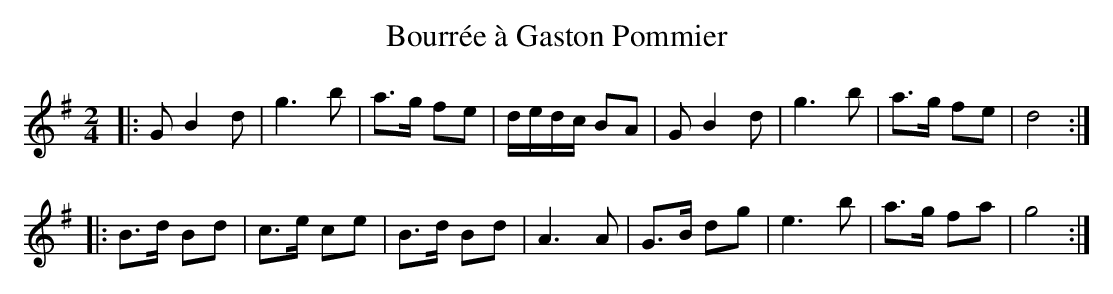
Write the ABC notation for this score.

X:1
T: Bourr\'ee \`a Gaston Pommier
M: 2/4
L: 1/8
K: G
|:\
G B2 d | g3 b | a>g fe | d/e/d/c/ BA |\
G B2 d | g3 b | a>g fe | d4 :|
|:\
B>d Bd | c>e ce | B>d Bd | A3 A |\
G>B dg | e3 b | a>g fa | g4 :|
